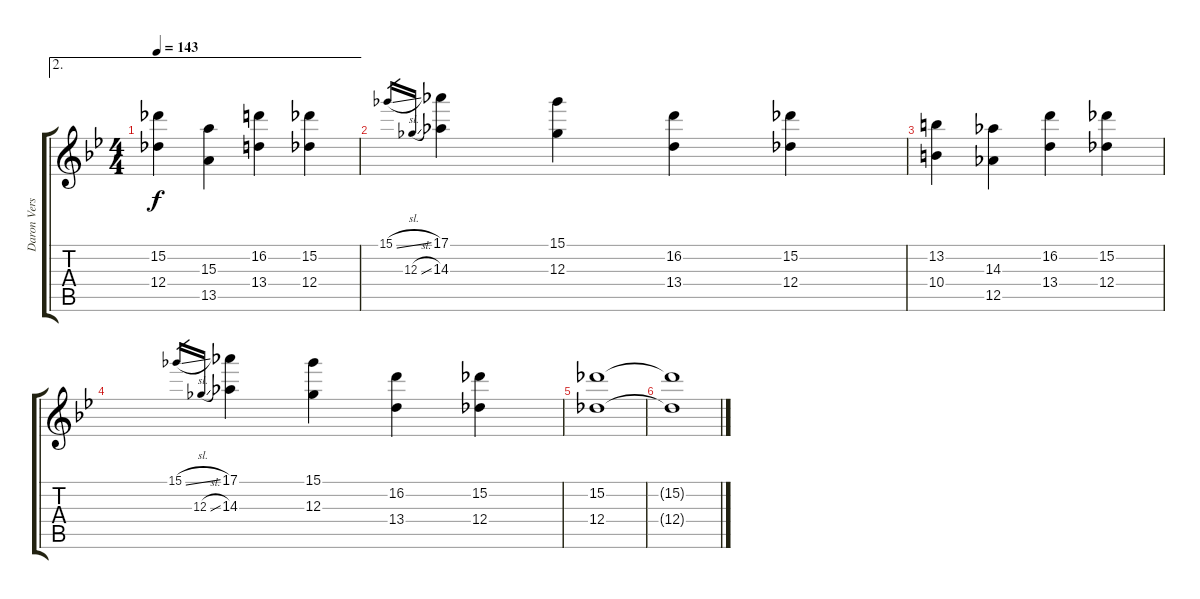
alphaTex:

\track ("Daron Verse 2" "Daron Vers") {instrument electricguitarjazz}
\staff {score tabs}
\tuning (Eb4 Bb3 Gb3 Db3 Ab2 Db2) {hide}
\ae 2
\ts (4 4)
\tempo 143
\clef g2
\ks bb
(15.2 12.4).4{dy f volume 0} (15.3 13.5).4 (16.2 13.4).4 (15.2 12.4).4 |
15.1{sl}.16{gr} 12.3{sl}.16{gr} (17.1 14.3).4 (15.1 12.3).4 (16.2 13.4).4 (15.2 12.4).4 |
(13.2 10.4).4 (14.3 12.5).4 (16.2 13.4).4 (15.2 12.4).4 |
15.1{sl}.16{gr} 12.3{sl}.16{gr} (17.1 14.3).4 (15.1 12.3).4 (16.2 13.4).4 (15.2 12.4).4 |
(15.2 12.4).1 |
(15.2{t} 12.4{t}).1
